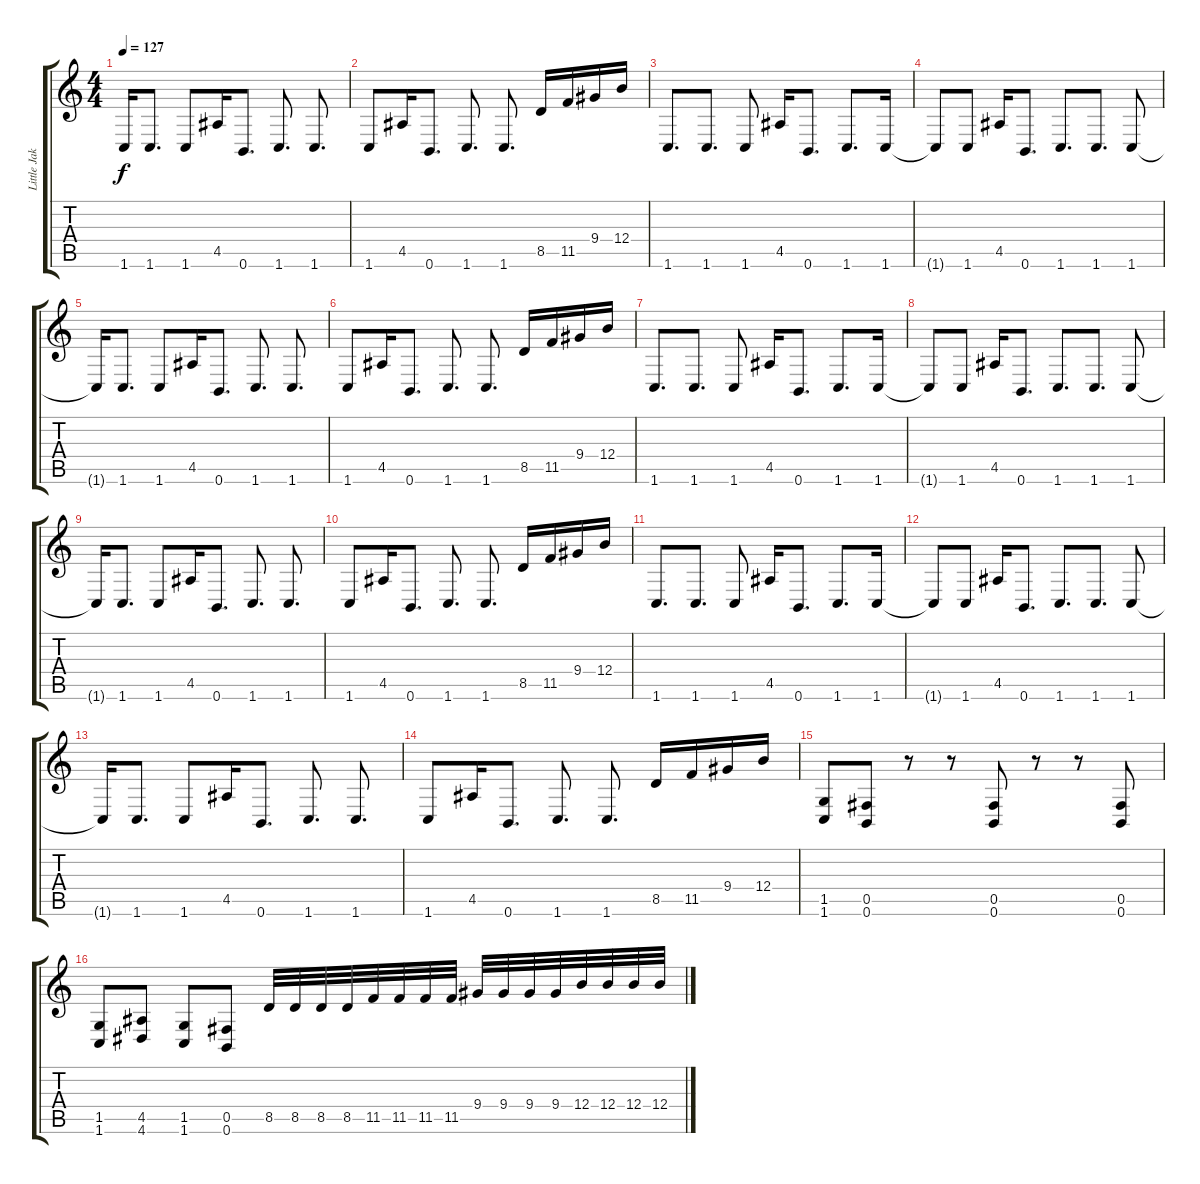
\track ("Little Jake" "Little Jak") {instrument distortionguitar}
\staff {score tabs}
\tuning (Db4 Ab3 E3 B2 Gb2 B1) {hide}
\ts (4 4)
\tempo 127
\clef g2
\ks c
1.6{t}.16{dy f} 1.6.8{d} 1.6.8 4.5.16 0.6.8{d} 1.6.8{d} 1.6.8{d} |
1.6.8 4.5.16 0.6.8{d} 1.6.8{d} 1.6.8{d} 8.5.16 11.5.16 9.4.16 12.4.16 |
1.6.8{d} 1.6.8{d} 1.6.8 4.5.16 0.6.8{d} 1.6.8{d} 1.6.16 |
1.6{t}.8 1.6.8 4.5.16 0.6.8{d} 1.6.8{d} 1.6.8{d} 1.6.8 |
1.6{t}.16 1.6.8{d} 1.6.8 4.5.16 0.6.8{d} 1.6.8{d} 1.6.8{d} |
1.6.8 4.5.16 0.6.8{d} 1.6.8{d} 1.6.8{d} 8.5.16 11.5.16 9.4.16 12.4.16 |
1.6.8{d} 1.6.8{d} 1.6.8 4.5.16 0.6.8{d} 1.6.8{d} 1.6.16 |
1.6{t}.8 1.6.8 4.5.16 0.6.8{d} 1.6.8{d} 1.6.8{d} 1.6.8 |
1.6{t}.16 1.6.8{d} 1.6.8 4.5.16 0.6.8{d} 1.6.8{d} 1.6.8{d} |
1.6.8 4.5.16 0.6.8{d} 1.6.8{d} 1.6.8{d} 8.5.16 11.5.16 9.4.16 12.4.16 |
1.6.8{d} 1.6.8{d} 1.6.8 4.5.16 0.6.8{d} 1.6.8{d} 1.6.16 |
1.6{t}.8 1.6.8 4.5.16 0.6.8{d} 1.6.8{d} 1.6.8{d} 1.6.8 |
1.6{t}.16 1.6.8{d} 1.6.8 4.5.16 0.6.8{d} 1.6.8{d} 1.6.8{d} |
1.6.8 4.5.16 0.6.8{d} 1.6.8{d} 1.6.8{d} 8.5.16 11.5.16 9.4.16 12.4.16 |
(1.5 1.6).8 (0.5 0.6).8 r.8 r.8 (0.5 0.6).8 r.8 r.8 (0.5 0.6).8 |
(1.5 1.6).8 (4.5 4.6).8 (1.5 1.6).8 (0.5 0.6).8 8.5.32 8.5.32 8.5.32 8.5.32 11.5.32 11.5.32 11.5.32 11.5.32 9.4.32 9.4.32 9.4.32 9.4.32 12.4.32 12.4.32 12.4.32 12.4.32
